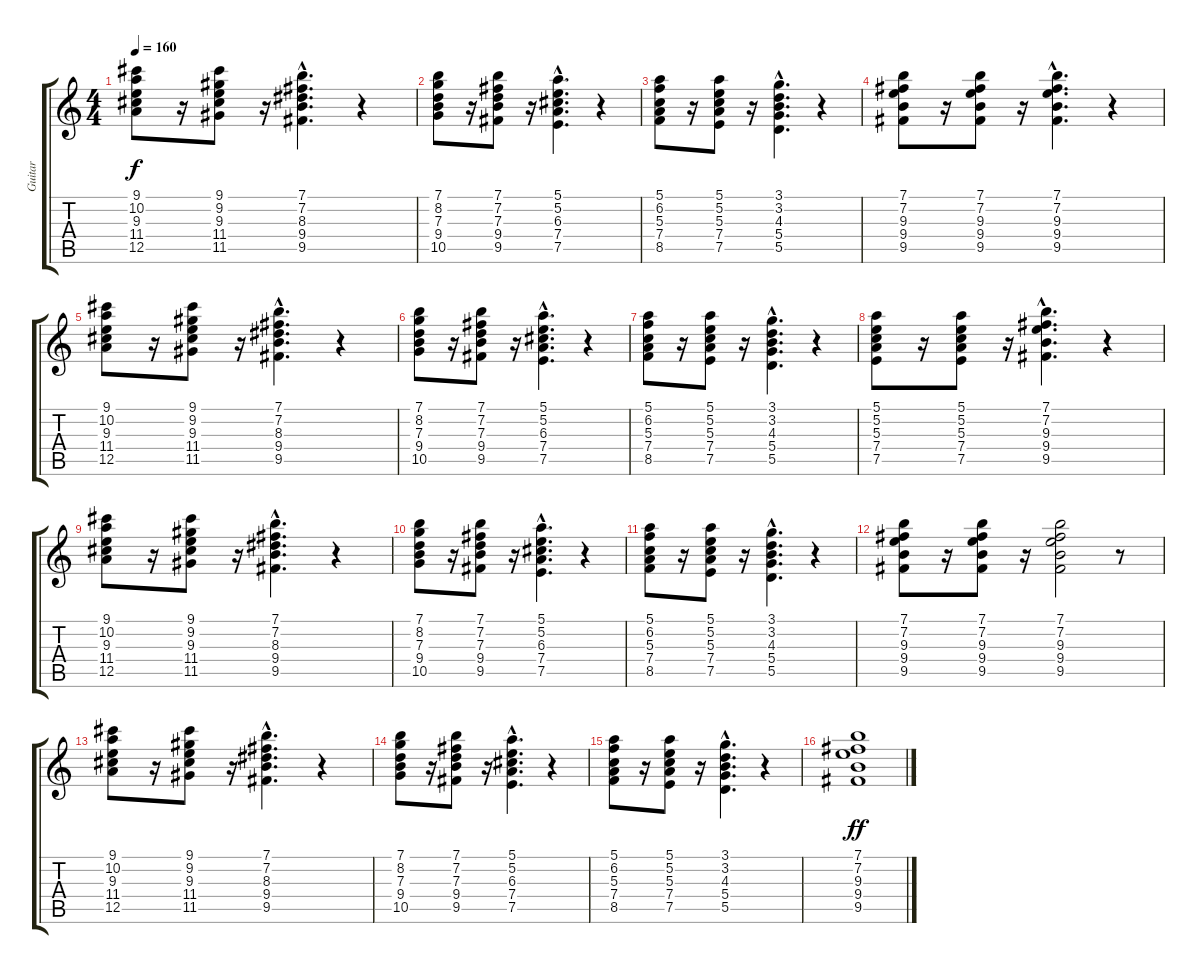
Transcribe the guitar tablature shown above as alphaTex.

\track ("Guitar" "Guitar") {instrument electricguitarclean}
\staff {score tabs}
\tuning (E4 B3 G3 D3 A2 E2) {hide}
\ts (4 4)
\tempo 160
\clef g2
\ks c
(9.1 10.2 9.3 11.4 12.5).8{dy f} r.16 (9.1 9.2 9.3 11.4 11.5).8 r.16 (7.1{hac} 7.2{hac} 8.3{hac} 9.4{hac} 9.5{hac}).4{d} r.4 |
(7.1 8.2 7.3 9.4 10.5).8 r.16 (7.1 7.2 7.3 9.4 9.5).8 r.16 (5.1{hac} 5.2{hac} 6.3{hac} 7.4{hac} 7.5{hac}).4{d} r.4 |
(5.1 6.2 5.3 7.4 8.5).8 r.16 (5.1 5.2 5.3 7.4 7.5).8 r.16 (3.1{hac} 3.2{hac} 4.3{hac} 5.4{hac} 5.5{hac}).4{d} r.4 |
(7.1 7.2 9.3 9.4 9.5).8 r.16 (7.1 7.2 9.3 9.4 9.5).8 r.16 (7.1{hac} 7.2{hac} 9.3{hac} 9.4{hac} 9.5{hac}).4{d} r.4 |
(9.1 10.2 9.3 11.4 12.5).8 r.16 (9.1 9.2 9.3 11.4 11.5).8 r.16 (7.1{hac} 7.2{hac} 8.3{hac} 9.4{hac} 9.5{hac}).4{d} r.4 |
(7.1 8.2 7.3 9.4 10.5).8 r.16 (7.1 7.2 7.3 9.4 9.5).8 r.16 (5.1{hac} 5.2{hac} 6.3{hac} 7.4{hac} 7.5{hac}).4{d} r.4 |
(5.1 6.2 5.3 7.4 8.5).8 r.16 (5.1 5.2 5.3 7.4 7.5).8 r.16 (3.1{hac} 3.2{hac} 4.3{hac} 5.4{hac} 5.5{hac}).4{d} r.4 |
(5.1 5.2 5.3 7.4 7.5).8 r.16 (5.1 5.2 5.3 7.4 7.5).8 r.16 (7.1{hac} 7.2{hac} 9.3{hac} 9.4{hac} 9.5{hac}).4{d} r.4 |
(9.1 10.2 9.3 11.4 12.5).8 r.16 (9.1 9.2 9.3 11.4 11.5).8 r.16 (7.1{hac} 7.2{hac} 8.3{hac} 9.4{hac} 9.5{hac}).4{d} r.4 |
(7.1 8.2 7.3 9.4 10.5).8 r.16 (7.1 7.2 7.3 9.4 9.5).8 r.16 (5.1{hac} 5.2{hac} 6.3{hac} 7.4{hac} 7.5{hac}).4{d} r.4 |
(5.1 6.2 5.3 7.4 8.5).8 r.16 (5.1 5.2 5.3 7.4 7.5).8 r.16 (3.1{hac} 3.2{hac} 4.3{hac} 5.4{hac} 5.5{hac}).4{d} r.4 |
(7.1 7.2 9.3 9.4 9.5).8 r.16 (7.1 7.2 9.3 9.4 9.5).8 r.16 (7.1 7.2 9.3 9.4 9.5).2 r.8 |
(9.1 10.2 9.3 11.4 12.5).8 r.16 (9.1 9.2 9.3 11.4 11.5).8 r.16 (7.1{hac} 7.2{hac} 8.3{hac} 9.4{hac} 9.5{hac}).4{d} r.4 |
(7.1 8.2 7.3 9.4 10.5).8 r.16 (7.1 7.2 7.3 9.4 9.5).8 r.16 (5.1{hac} 5.2{hac} 6.3{hac} 7.4{hac} 7.5{hac}).4{d} r.4 |
(5.1 6.2 5.3 7.4 8.5).8 r.16 (5.1 5.2 5.3 7.4 7.5).8 r.16 (3.1{hac} 3.2{hac} 4.3{hac} 5.4{hac} 5.5{hac}).4{d} r.4 |
(7.1 7.2 9.3 9.4 9.5).1{dy ff}
